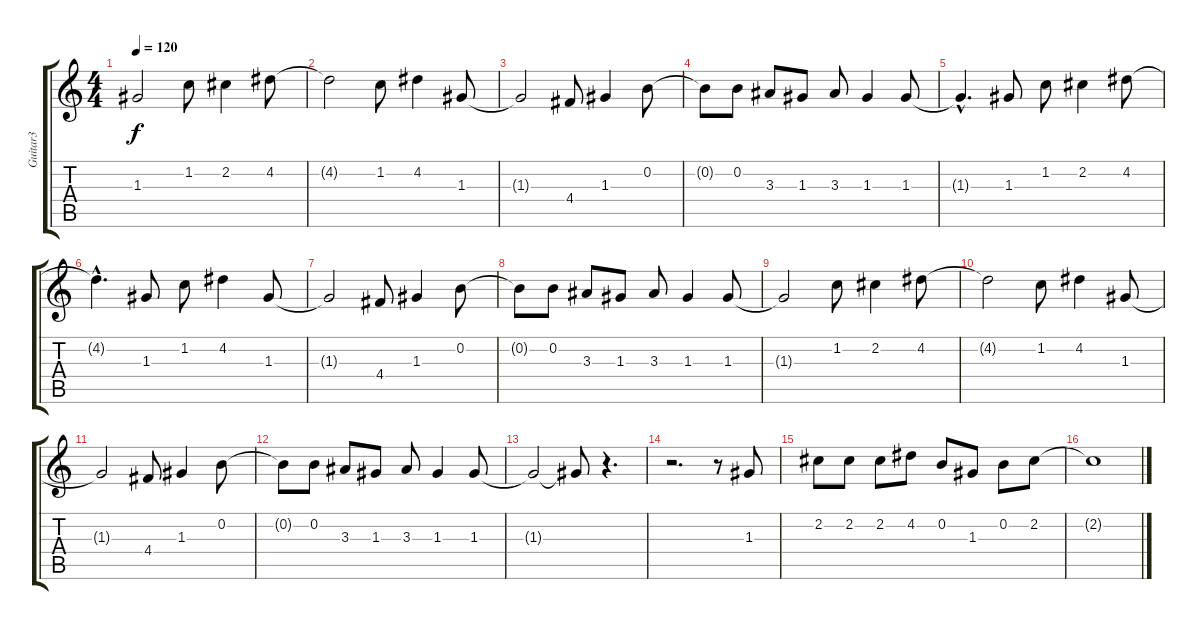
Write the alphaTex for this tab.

\track ("Guitar3" "Guitar3") {instrument distortionguitar}
\staff {score tabs}
\tuning (E4 B3 G3 D3 A2 E2) {hide}
\ts (4 4)
\tempo 120
\clef g2
\ks c
1.3{t}.2{dy f} 1.2.8 2.2.4 4.2.8 |
4.2{t}.2 1.2.8 4.2.4 1.3.8 |
1.3{t}.2 4.4.8 1.3.4 0.2.8 |
0.2{t}.8 0.2.8 3.3.8 1.3.8 3.3.8 1.3.4 1.3.8 |
1.3{hac t}.4{d} 1.3.8 1.2.8 2.2.4 4.2.8 |
4.2{hac t}.4{d} 1.3.8 1.2.8 4.2.4 1.3.8 |
1.3{t}.2 4.4.8 1.3.4 0.2.8 |
0.2{t}.8 0.2.8 3.3.8 1.3.8 3.3.8 1.3.4 1.3.8 |
1.3{t}.2 1.2.8 2.2.4 4.2.8 |
4.2{t}.2 1.2.8 4.2.4 1.3.8 |
1.3{t}.2 4.4.8 1.3.4 0.2.8 |
0.2{t}.8 0.2.8 3.3.8 1.3.8 3.3.8 1.3.4 1.3.8 |
1.3{t}.2 1.3{t}.8 r.4{d} |
r.2{d} r.8 1.3.8 |
2.2.8 2.2.8 2.2.8 4.2.8 0.2.8 1.3.8 0.2.8 2.2.8 |
2.2{t}.1
